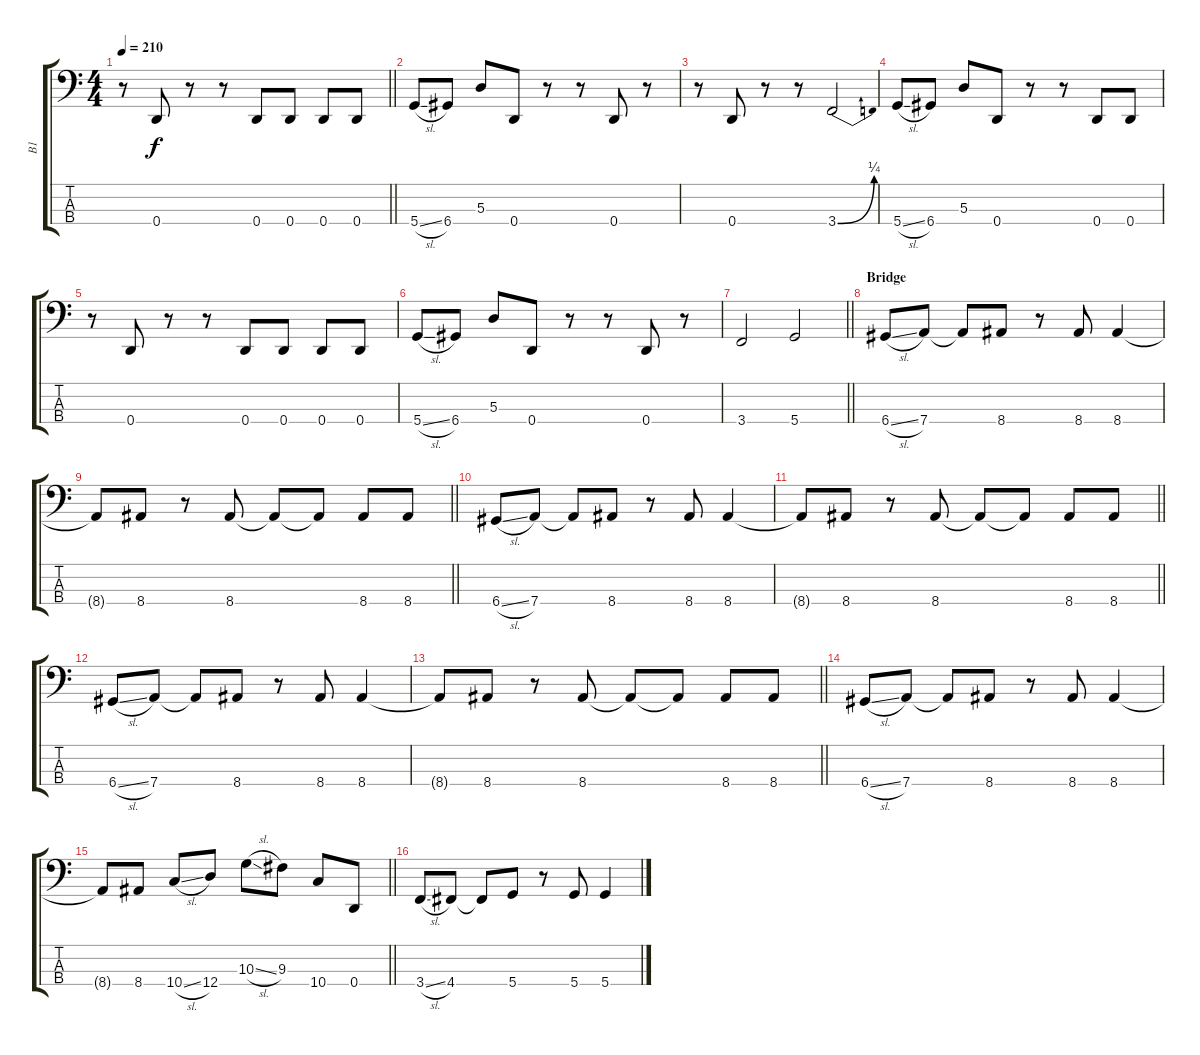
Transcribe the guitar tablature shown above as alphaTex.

\track ("B1" "B1") {instrument slapbass2}
\staff {score tabs}
\tuning (G2 D2 A1 D1) {hide}
\ts (4 4)
\tempo 210
\clef f4
\barLineRight lightlight
\ks c
r.8{dy f} 0.4.8 r.8 r.8 0.4.8 0.4.8 0.4.8 0.4.8 |
5.4{sl}.8 6.4.8 5.3.8 0.4.8 r.8 r.8 0.4.8 r.8 |
r.8 0.4.8 r.8 r.8 3.4{be (bend 0 0 60 1)}.2 |
5.4{sl}.8 6.4.8 5.3.8 0.4.8 r.8 r.8 0.4.8 0.4.8 |
r.8 0.4.8 r.8 r.8 0.4.8 0.4.8 0.4.8 0.4.8 |
5.4{sl}.8 6.4.8 5.3.8 0.4.8 r.8 r.8 0.4.8 r.8 |
\barLineRight lightlight
3.4.2 5.4.2 |
\section ("" "Bridge")
6.4{sl}.8 7.4.8 7.4{t}.8 8.4.8 r.8 8.4.8 8.4.4 |
\barLineRight lightlight
8.4{t}.8 8.4.8 r.8 8.4.8 8.4{t}.8 8.4{t}.8 8.4.8 8.4.8 |
6.4{sl}.8 7.4.8 7.4{t}.8 8.4.8 r.8 8.4.8 8.4.4 |
\barLineRight lightlight
8.4{t}.8 8.4.8 r.8 8.4.8 8.4{t}.8 8.4{t}.8 8.4.8 8.4.8 |
6.4{sl}.8 7.4.8 7.4{t}.8 8.4.8 r.8 8.4.8 8.4.4 |
\barLineRight lightlight
8.4{t}.8 8.4.8 r.8 8.4.8 8.4{t}.8 8.4{t}.8 8.4.8 8.4.8 |
6.4{sl}.8 7.4.8 7.4{t}.8 8.4.8 r.8 8.4.8 8.4.4 |
\barLineRight lightlight
8.4{t}.8 8.4.8 10.4{sl}.8 12.4.8 10.3{sl}.8 9.3.8 10.4.8 0.4.8 |
3.4{sl}.8 4.4.8 4.4{t}.8 5.4.8 r.8 5.4.8 5.4.4
